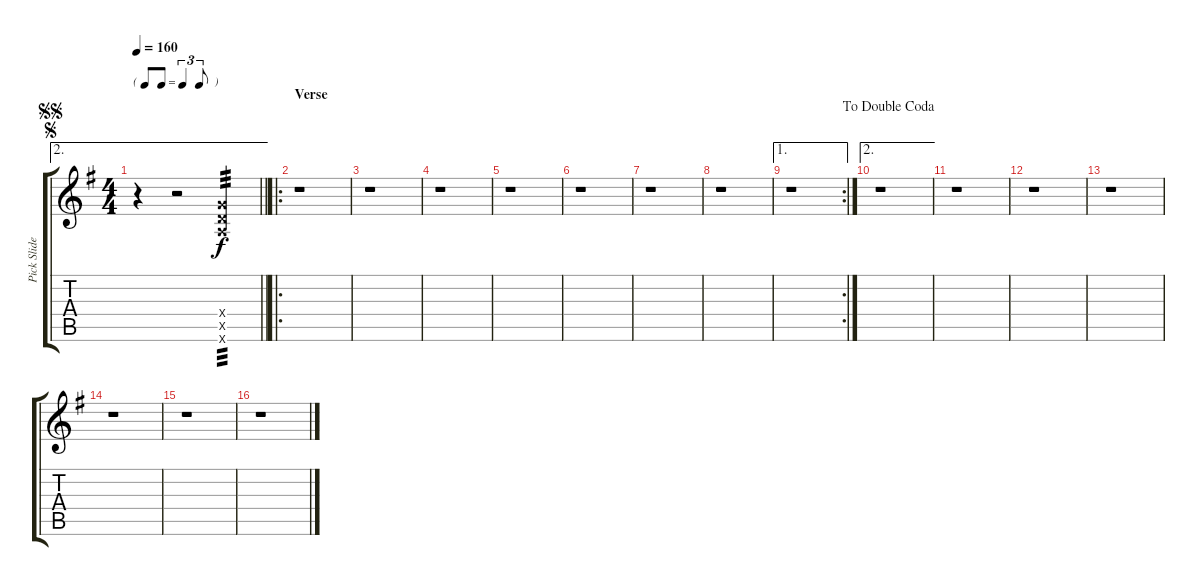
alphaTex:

\track ("Pick Slide" "Pick Slide") {instrument guitarfretnoise}
\staff {score tabs}
\tuning (D4 A3 F3 C3 G2 D2) {hide}
\ae 2
\ts (4 4)
\tf triplet8th
\jump segno
\jump segnosegno
\tempo 160
\clef g2
\barLineRight lightlight
\ks g
r.4{dy f} r.2 (19.4{x} 19.5{x} 19.6{x}).4{tp 3} |
\ro
\section ("" "Verse")
r.1 |
r.1 |
r.1 |
r.1 |
r.1 |
r.1 |
r.1 |
\ae 1
\rc 2
r.1 |
\ae 2
\jump dadoublecoda
r.1 |
r.1 |
r.1 |
r.1 |
r.1 |
r.1 |
r.1
